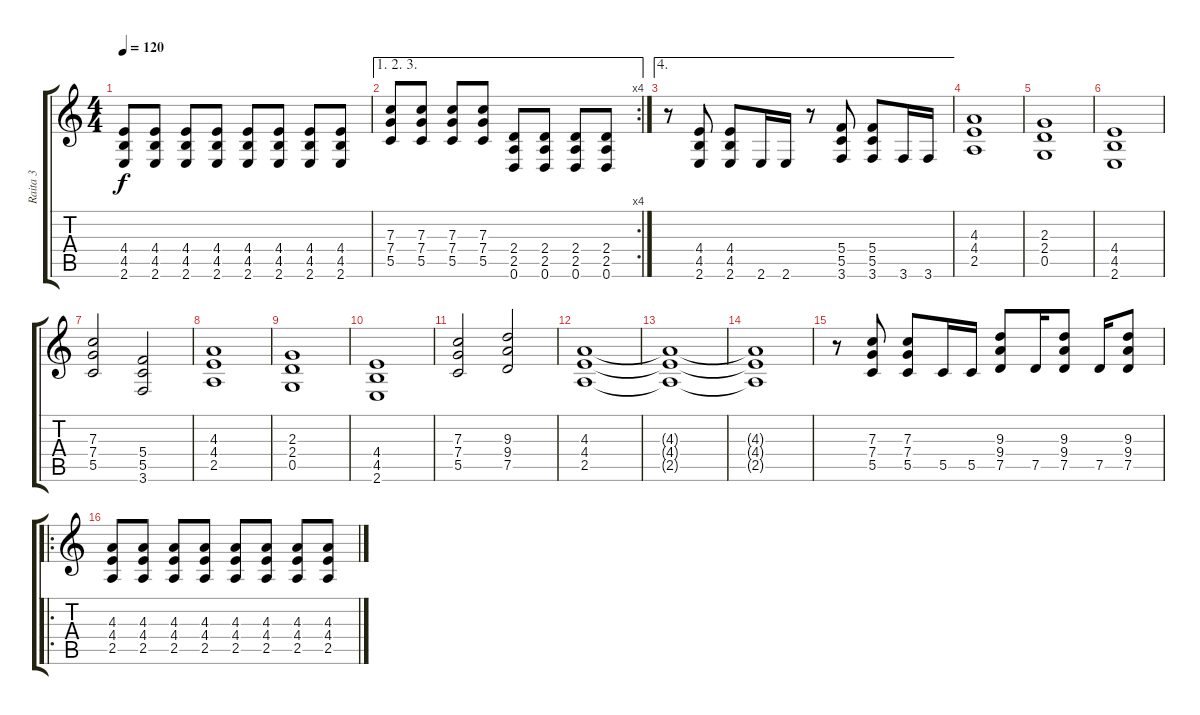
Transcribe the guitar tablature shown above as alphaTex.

\track ("Raita 3" "Raita 3") {instrument distortionguitar}
\staff {score tabs}
\tuning (D4 A3 F3 C3 G2 D2) {hide}
\ts (4 4)
\tempo 120
\clef g2
\ks c
(4.4 4.5 2.6).8{dy f} (4.4 4.5 2.6).8 (4.4 4.5 2.6).8 (4.4 4.5 2.6).8 (4.4 4.5 2.6).8 (4.4 4.5 2.6).8 (4.4 4.5 2.6).8 (4.4 4.5 2.6).8 |
\ae (1 2 3)
\rc 4
(7.3 7.4 5.5).8 (7.3 7.4 5.5).8 (7.3 7.4 5.5).8 (7.3 7.4 5.5).8 (2.4 2.5 0.6).8 (2.4 2.5 0.6).8 (2.4 2.5 0.6).8 (2.4 2.5 0.6).8 |
\ae 4
r.8 (4.4 4.5 2.6).8 (4.4 4.5 2.6).8 2.6.16 2.6.16 r.8 (5.4 5.5 3.6).8 (5.4 5.5 3.6).8 3.6.16 3.6.16 |
(4.3 4.4 2.5).1 |
(2.3 2.4 0.5).1 |
(4.4 4.5 2.6).1 |
(7.3 7.4 5.5).2 (5.4 5.5 3.6).2 |
(4.3 4.4 2.5).1 |
(2.3 2.4 0.5).1 |
(4.4 4.5 2.6).1 |
(7.3 7.4 5.5).2 (9.3 9.4 7.5).2 |
(4.3 4.4 2.5).1 |
(4.3{t} 4.4{t} 2.5{t}).1 |
(4.3{t} 4.4{t} 2.5{t}).1 |
r.8 (7.3 7.4 5.5).8 (7.3 7.4 5.5).8 5.5.16 5.5.16 (9.3 9.4 7.5).8 7.5.16 (9.3 9.4 7.5).8 7.5.16 (9.3 9.4 7.5).8 |
\ro
(4.3 4.4 2.5).8 (4.3 4.4 2.5).8 (4.3 4.4 2.5).8 (4.3 4.4 2.5).8 (4.3 4.4 2.5).8 (4.3 4.4 2.5).8 (4.3 4.4 2.5).8 (4.3 4.4 2.5).8
